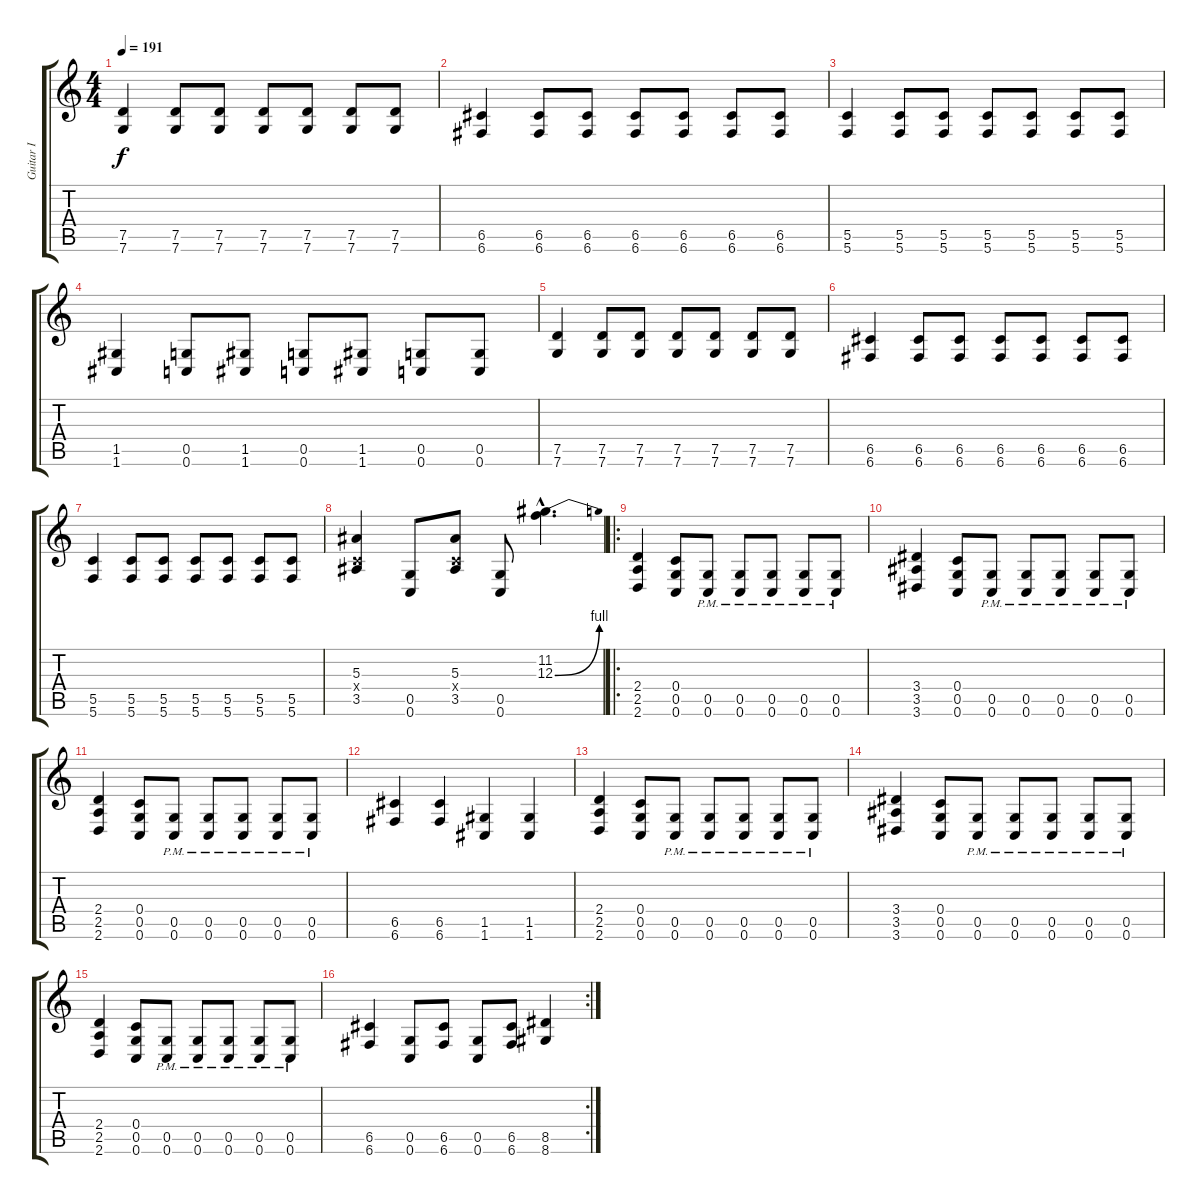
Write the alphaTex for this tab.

\track ("Guitar I" "Guitar I") {instrument distortionguitar}
\staff {score tabs}
\tuning (D4 A3 F3 C3 G2 C2) {hide}
\ts (4 4)
\tempo 191
\clef g2
\ks c
(7.5 7.6).4{dy f} (7.5 7.6).8 (7.5 7.6).8 (7.5 7.6).8 (7.5 7.6).8 (7.5 7.6).8 (7.5 7.6).8 |
(6.5 6.6).4 (6.5 6.6).8 (6.5 6.6).8 (6.5 6.6).8 (6.5 6.6).8 (6.5 6.6).8 (6.5 6.6).8 |
(5.5 5.6).4 (5.5 5.6).8 (5.5 5.6).8 (5.5 5.6).8 (5.5 5.6).8 (5.5 5.6).8 (5.5 5.6).8 |
(1.5 1.6).4 (0.5 0.6).8 (1.5 1.6).8 (0.5 0.6).8 (1.5 1.6).8 (0.5 0.6).8 (0.5 0.6).8 |
(7.5 7.6).4 (7.5 7.6).8 (7.5 7.6).8 (7.5 7.6).8 (7.5 7.6).8 (7.5 7.6).8 (7.5 7.6).8 |
(6.5 6.6).4 (6.5 6.6).8 (6.5 6.6).8 (6.5 6.6).8 (6.5 6.6).8 (6.5 6.6).8 (6.5 6.6).8 |
(5.5 5.6).4 (5.5 5.6).8 (5.5 5.6).8 (5.5 5.6).8 (5.5 5.6).8 (5.5 5.6).8 (5.5 5.6).8 |
(5.3 0.4{x} 3.5).4 (0.5 0.6).8 (5.3 0.4{x} 3.5).8 (0.5 0.6).8 (11.2{hac} 12.3{be (bend 0 0 60 4) hac}).4{d} |
\ro
(2.4 2.5 2.6).4 (0.4 0.5 0.6).8 (0.5{pm} 0.6{pm}).8 (0.5{pm} 0.6{pm}).8 (0.5{pm} 0.6{pm}).8 (0.5{pm} 0.6{pm}).8 (0.5{pm} 0.6{pm}).8 |
(3.4 3.5 3.6).4 (0.4 0.5 0.6).8 (0.5{pm} 0.6{pm}).8 (0.5{pm} 0.6{pm}).8 (0.5{pm} 0.6{pm}).8 (0.5{pm} 0.6{pm}).8 (0.5{pm} 0.6{pm}).8 |
(2.4 2.5 2.6).4 (0.4 0.5 0.6).8 (0.5{pm} 0.6{pm}).8 (0.5{pm} 0.6{pm}).8 (0.5{pm} 0.6{pm}).8 (0.5{pm} 0.6{pm}).8 (0.5{pm} 0.6{pm}).8 |
(6.5 6.6).4 (6.5 6.6).4 (1.5 1.6).4 (1.5 1.6).4 |
(2.4 2.5 2.6).4 (0.4 0.5 0.6).8 (0.5{pm} 0.6{pm}).8 (0.5{pm} 0.6{pm}).8 (0.5{pm} 0.6{pm}).8 (0.5{pm} 0.6{pm}).8 (0.5{pm} 0.6{pm}).8 |
(3.4 3.5 3.6).4 (0.4 0.5 0.6).8 (0.5{pm} 0.6{pm}).8 (0.5{pm} 0.6{pm}).8 (0.5{pm} 0.6{pm}).8 (0.5{pm} 0.6{pm}).8 (0.5{pm} 0.6{pm}).8 |
(2.4 2.5 2.6).4 (0.4 0.5 0.6).8 (0.5{pm} 0.6{pm}).8 (0.5{pm} 0.6{pm}).8 (0.5{pm} 0.6{pm}).8 (0.5{pm} 0.6{pm}).8 (0.5{pm} 0.6{pm}).8 |
\rc 2
(6.5 6.6).4 (0.5 0.6).8 (6.5 6.6).8 (0.5 0.6).8 (6.5 6.6).8 (8.5 8.6).4
